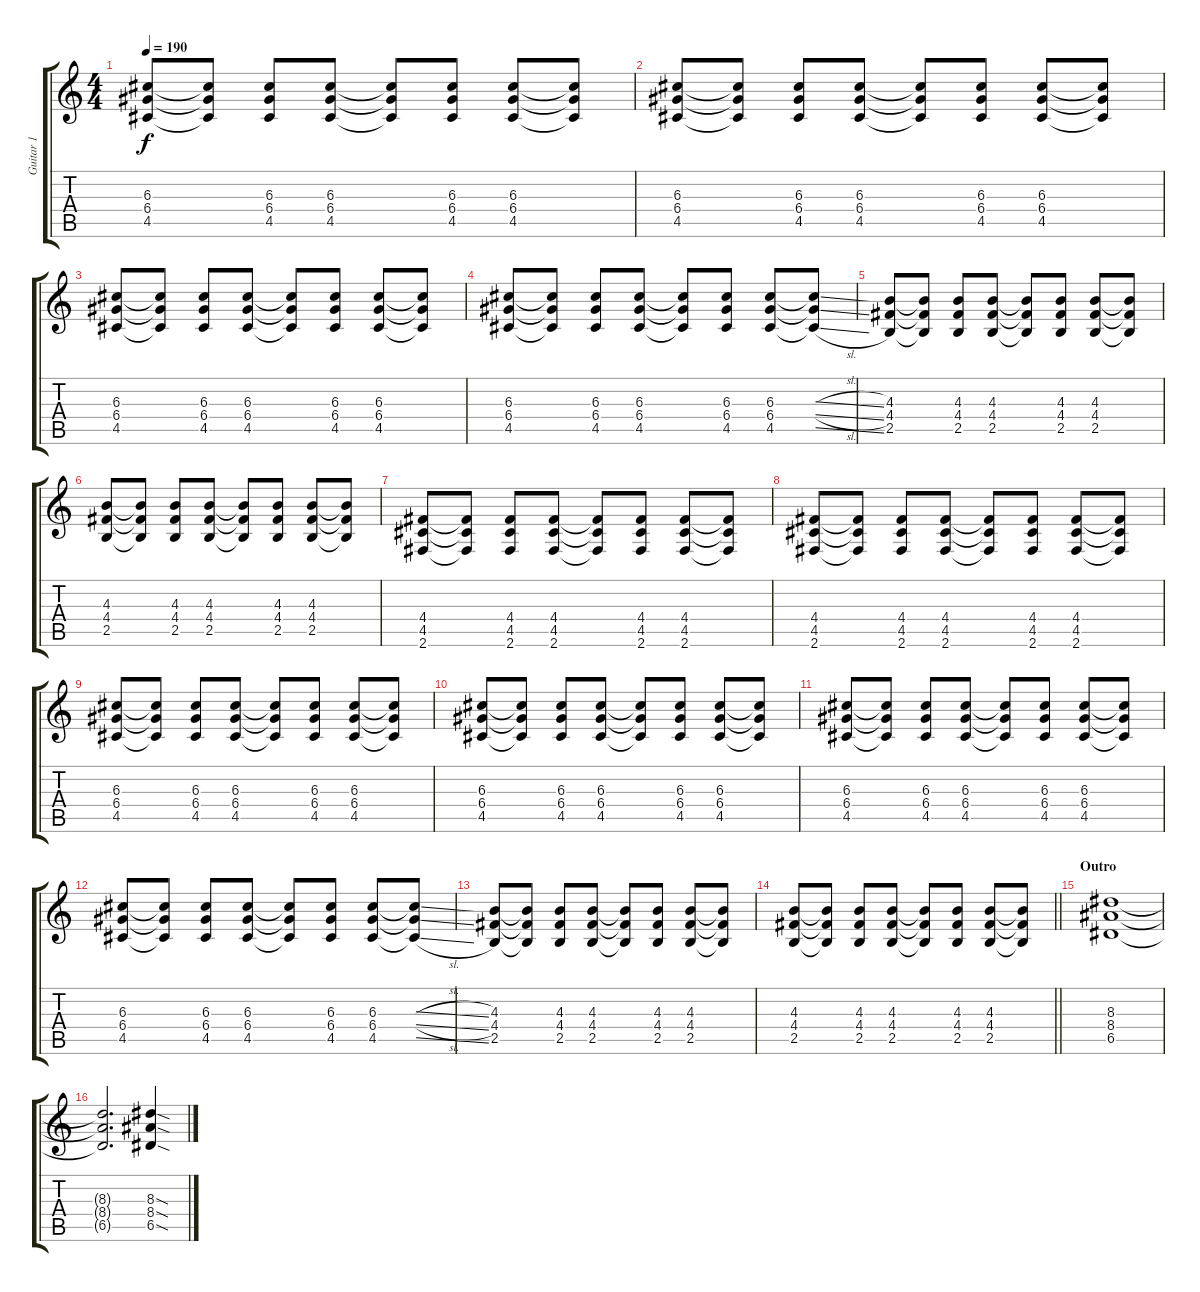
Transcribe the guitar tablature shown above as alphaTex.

\track ("Guitar 1" "Guitar 1") {instrument distortionguitar}
\staff {score tabs}
\tuning (E4 B3 G3 D3 A2 E2) {hide}
\ts (4 4)
\tempo 190
\clef g2
\ks c
(6.3 6.4 4.5).8{dy f} (6.3{t} 6.4{t} 4.5{t}).8 (6.3 6.4 4.5).8 (6.3 6.4 4.5).8 (6.3{t} 6.4{t} 4.5{t}).8 (6.3 6.4 4.5).8 (6.3 6.4 4.5).8 (6.3{t} 6.4{t} 4.5{t}).8 |
(6.3 6.4 4.5).8 (6.3{t} 6.4{t} 4.5{t}).8 (6.3 6.4 4.5).8 (6.3 6.4 4.5).8 (6.3{t} 6.4{t} 4.5{t}).8 (6.3 6.4 4.5).8 (6.3 6.4 4.5).8 (6.3{t} 6.4{t} 4.5{t}).8 |
(6.3 6.4 4.5).8 (6.3{t} 6.4{t} 4.5{t}).8 (6.3 6.4 4.5).8 (6.3 6.4 4.5).8 (6.3{t} 6.4{t} 4.5{t}).8 (6.3 6.4 4.5).8 (6.3 6.4 4.5).8 (6.3{t} 6.4{t} 4.5{t}).8 |
(6.3 6.4 4.5).8 (6.3{t} 6.4{t} 4.5{t}).8 (6.3 6.4 4.5).8 (6.3 6.4 4.5).8 (6.3{t} 6.4{t} 4.5{t}).8 (6.3 6.4 4.5).8 (6.3 6.4 4.5).8 (6.3{sl t} 6.4{sl t} 4.5{sl t}).8 |
(4.3 4.4 2.5).8 (4.3{t} 4.4{t} 2.5{t}).8 (4.3 4.4 2.5).8 (4.3 4.4 2.5).8 (4.3{t} 4.4{t} 2.5{t}).8 (4.3 4.4 2.5).8 (4.3 4.4 2.5).8 (4.3{t} 4.4{t} 2.5{t}).8 |
(4.3 4.4 2.5).8 (4.3{t} 4.4{t} 2.5{t}).8 (4.3 4.4 2.5).8 (4.3 4.4 2.5).8 (4.3{t} 4.4{t} 2.5{t}).8 (4.3 4.4 2.5).8 (4.3 4.4 2.5).8 (4.3{t} 4.4{t} 2.5{t}).8 |
(4.4 4.5 2.6).8 (4.4{t} 4.5{t} 2.6{t}).8 (4.4 4.5 2.6).8 (4.4 4.5 2.6).8 (4.4{t} 4.5{t} 2.6{t}).8 (4.4 4.5 2.6).8 (4.4 4.5 2.6).8 (4.4{t} 4.5{t} 2.6{t}).8 |
(4.4 4.5 2.6).8 (4.4{t} 4.5{t} 2.6{t}).8 (4.4 4.5 2.6).8 (4.4 4.5 2.6).8 (4.4{t} 4.5{t} 2.6{t}).8 (4.4 4.5 2.6).8 (4.4 4.5 2.6).8 (4.4{t} 4.5{t} 2.6{t}).8 |
(6.3 6.4 4.5).8 (6.3{t} 6.4{t} 4.5{t}).8 (6.3 6.4 4.5).8 (6.3 6.4 4.5).8 (6.3{t} 6.4{t} 4.5{t}).8 (6.3 6.4 4.5).8 (6.3 6.4 4.5).8 (6.3{t} 6.4{t} 4.5{t}).8 |
(6.3 6.4 4.5).8 (6.3{t} 6.4{t} 4.5{t}).8 (6.3 6.4 4.5).8 (6.3 6.4 4.5).8 (6.3{t} 6.4{t} 4.5{t}).8 (6.3 6.4 4.5).8 (6.3 6.4 4.5).8 (6.3{t} 6.4{t} 4.5{t}).8 |
(6.3 6.4 4.5).8 (6.3{t} 6.4{t} 4.5{t}).8 (6.3 6.4 4.5).8 (6.3 6.4 4.5).8 (6.3{t} 6.4{t} 4.5{t}).8 (6.3 6.4 4.5).8 (6.3 6.4 4.5).8 (6.3{t} 6.4{t} 4.5{t}).8 |
(6.3 6.4 4.5).8 (6.3{t} 6.4{t} 4.5{t}).8 (6.3 6.4 4.5).8 (6.3 6.4 4.5).8 (6.3{t} 6.4{t} 4.5{t}).8 (6.3 6.4 4.5).8 (6.3 6.4 4.5).8 (6.3{sl t} 6.4{sl t} 4.5{sl t}).8 |
(4.3 4.4 2.5).8 (4.3{t} 4.4{t} 2.5{t}).8 (4.3 4.4 2.5).8 (4.3 4.4 2.5).8 (4.3{t} 4.4{t} 2.5{t}).8 (4.3 4.4 2.5).8 (4.3 4.4 2.5).8 (4.3{t} 4.4{t} 2.5{t}).8 |
\barLineRight lightlight
(4.3 4.4 2.5).8 (4.3{t} 4.4{t} 2.5{t}).8 (4.3 4.4 2.5).8 (4.3 4.4 2.5).8 (4.3{t} 4.4{t} 2.5{t}).8 (4.3 4.4 2.5).8 (4.3 4.4 2.5).8 (4.3{t} 4.4{t} 2.5{t}).8 |
\section ("" "Outro")
(8.3 8.4 6.5).1 |
(8.3{t} 8.4{t} 6.5{t}).2{d} (8.3{sod} 8.4{sod} 6.5{sod}).4
